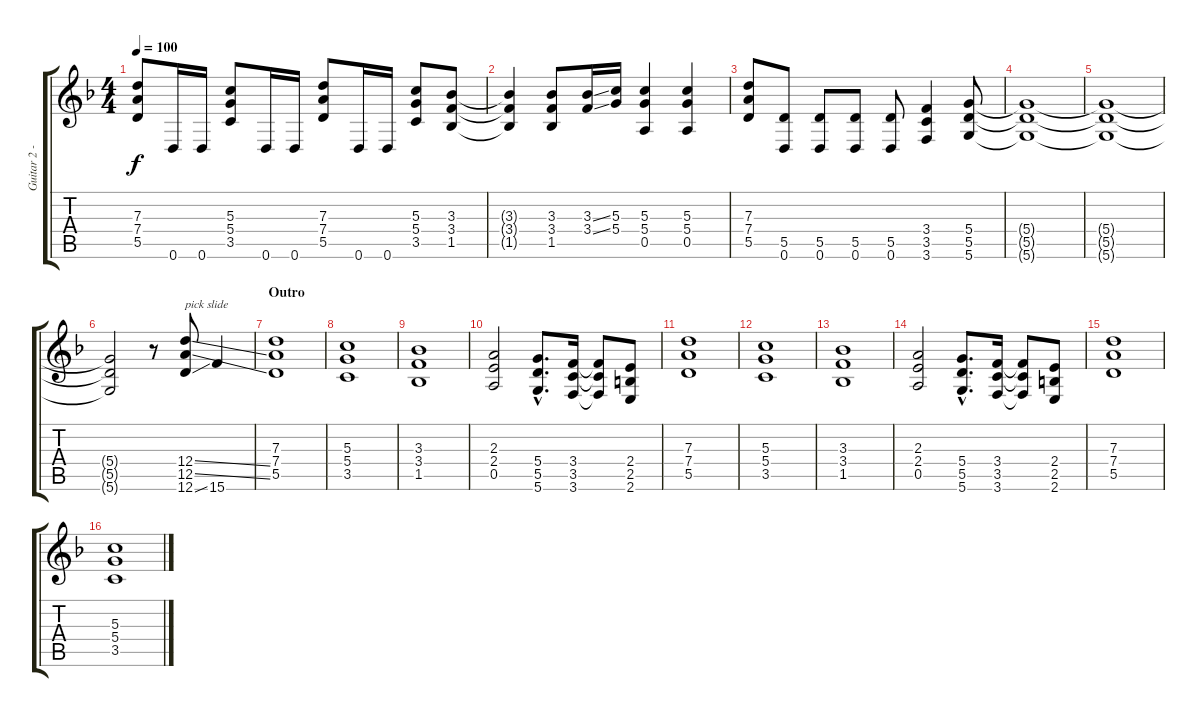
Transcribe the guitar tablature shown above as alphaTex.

\track ("Guitar 2 - Chris Caffery" "Guitar 2 -") {instrument distortionguitar}
\staff {score tabs}
\tuning (E4 B3 G3 D3 A2 D2) {hide}
\ts (4 4)
\tempo 100
\clef g2
\ks f
(7.3 7.4 5.5).8{dy f} 0.6.16 0.6.16 (5.3 5.4 3.5).8 0.6.16 0.6.16 (7.3 7.4 5.5).8 0.6.16 0.6.16 (5.3 5.4 3.5).8 (3.3 3.4 1.5).8 |
(3.3{t} 3.4{t} 1.5{t}).4 (3.3 3.4 1.5).8 (3.3{ss} 3.4{ss}).16 (5.3 5.4).16 (5.3 5.4 0.5).4 (5.3 5.4 0.5).4 |
(7.3 7.4 5.5).8 (5.5 0.6).8 (5.5 0.6).8 (5.5 0.6).8 (5.5 0.6).8 (3.4 3.5 3.6).4 (5.4 5.5 5.6).8 |
(5.4{t} 5.5{t} 5.6{t}).1 |
(5.4{t} 5.5{t} 5.6{t}).1 |
(5.4{t} 5.5{t} 5.6{t}).2 r.8 (12.4{ss} 12.5{ss} 12.6{ss}).8{txt "pick slide"} 15.6.4 |
\section ("" "Outro")
(7.3 7.4 5.5).1 |
(5.3 5.4 3.5).1 |
(3.3 3.4 1.5).1 |
(2.3 2.4 0.5).2 (5.4{hac} 5.5{hac} 5.6{hac}).8{d} (3.4 3.5 3.6).16 (3.4{t} 3.5{t} 3.6{t}).8 (2.4 2.5 2.6).8 |
(7.3 7.4 5.5).1 |
(5.3 5.4 3.5).1 |
(3.3 3.4 1.5).1 |
(2.3 2.4 0.5).2 (5.4{hac} 5.5{hac} 5.6{hac}).8{d} (3.4 3.5 3.6).16 (3.4{t} 3.5{t} 3.6{t}).8 (2.4 2.5 2.6).8 |
(7.3 7.4 5.5).1 |
(5.3 5.4 3.5).1
